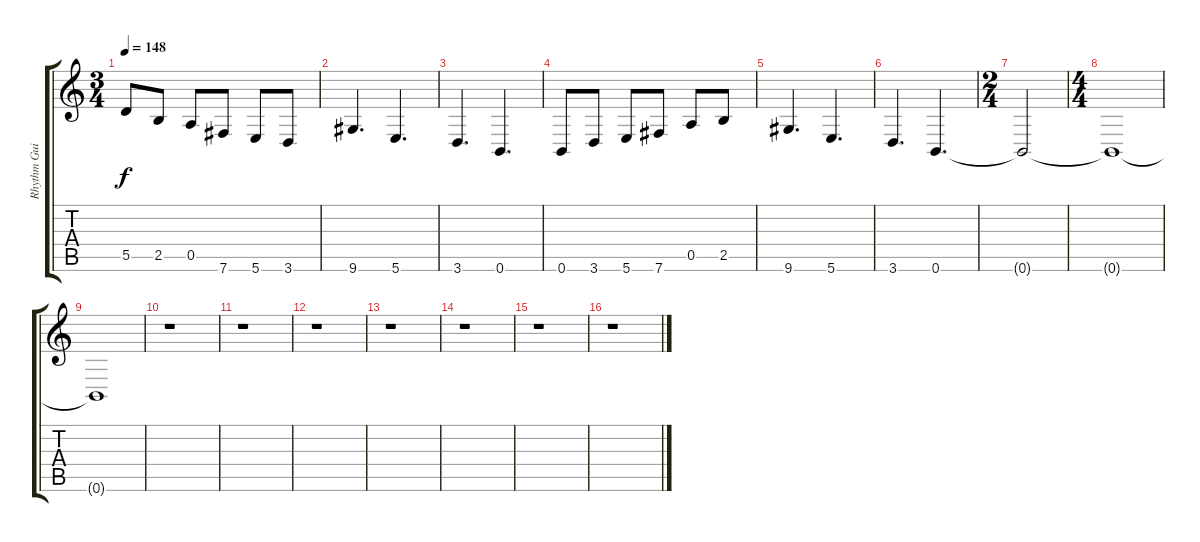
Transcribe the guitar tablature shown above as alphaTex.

\track ("Rhythm Guitar 2" "Rhythm Gui") {instrument overdrivenguitar}
\staff {score tabs}
\tuning (E4 B3 G3 D3 A2 B1) {hide}
\ts (3 4)
\tempo 148
\clef g2
\ks c
5.5.8{dy f} 2.5.8 0.5.8 7.6.8 5.6.8 3.6.8 |
9.6.4{d} 5.6.4{d} |
3.6.4{d} 0.6.4{d} |
0.6.8 3.6.8 5.6.8 7.6.8 0.5.8 2.5.8 |
9.6.4{d} 5.6.4{d} |
3.6.4{d} 0.6.4{d volume 0} |
\ts (2 4)
0.6{t}.2 |
\ts (4 4)
0.6{t}.1 |
0.6{t}.1 |
r.1 |
r.1 |
r.1 |
r.1 |
r.1 |
r.1 |
r.1
